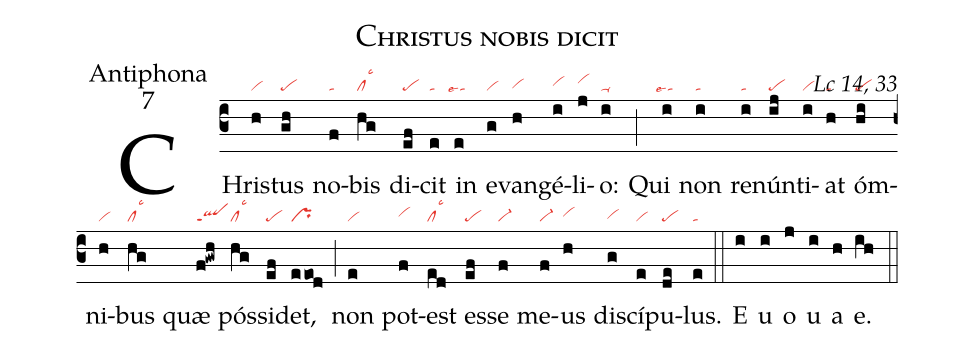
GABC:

name:Christus nobis dicit;
office-part:Antiphona;
mode:7;
commentary:Lc 14, 33;
nabc-lines:1;
%%
(c3) CHris(h|vi)tus(gh|pe) no(f|ta)bis(hg|cllsc3) di(ef|pe)cit(e|ta) in(e|``talse4) e(g|vi)van(h|vihg)gé(i|vihh)li(j|vihi)o:(i|ta-) (;) Qui(i|``talse4) non(i|ta) re(i|ta)nún(ij|pe)ti(i|vi)at(h|ta) óm(hi|pe)ni(h|vi)bus(hg|cllsc3) quæ(f!gwh|qlppt1) pós(hg|cllsc3)si(ef|pe)det,(eeod|pr) (;) non(e|vi) pot(f|vihh)est(ed|cllsc3) es(ef|pe)se(f|vi-) me(f|vi-)us(h|vihh) di(g|vihg)scí(e|vi)pu(de|pe)lus.(e|ta) (::)

<eu>E(i) u(i) o(j) u(i) a(h) e.(ih) </eu>(::)
